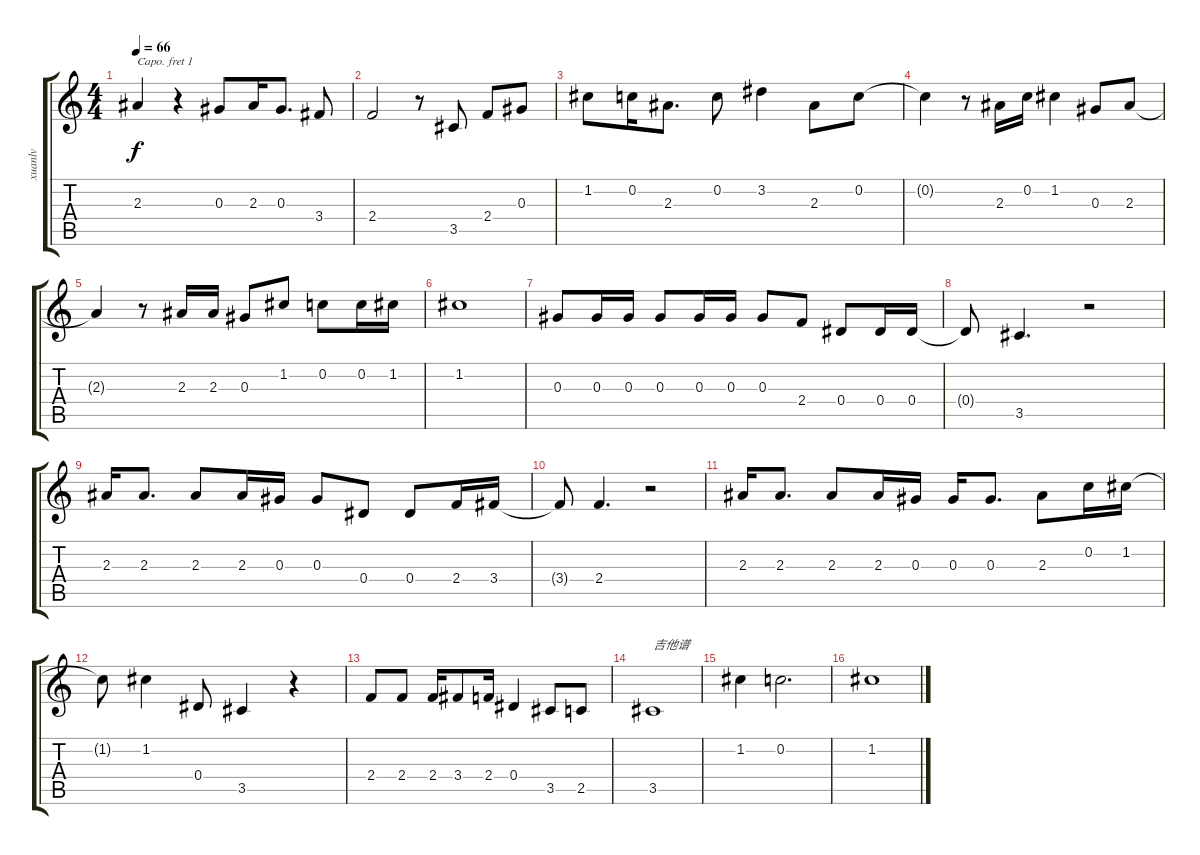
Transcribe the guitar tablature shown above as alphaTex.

\track ("xuanlv" "xuanlv") {instrument acousticguitarsteel}
\staff {score tabs}
\capo 1
\tuning (E4 B3 G3 D3 A2 E2) {hide}
\ts (4 4)
\tempo 66
\clef g2
\ks c
2.3{t}.4{dy f} r.4 0.3.8 2.3.16 0.3.8{d} 3.4.8 |
2.4.2 r.8 3.5.8 2.4.8 0.3.8 |
1.2.8 0.2.16 2.3.8{d} 0.2.8 3.2.4 2.3.8 0.2.8 |
0.2{t}.4 r.8 2.3.16 0.2.16 1.2.4 0.3.8 2.3.8 |
2.3{t}.4 r.8 2.3.16 2.3.16 0.3.8 1.2.8 0.2.8 0.2.16 1.2.16 |
1.2.1 |
0.3.8 0.3.16 0.3.16 0.3.8 0.3.16 0.3.16 0.3.8 2.4.8 0.4.8 0.4.16 0.4.16 |
0.4{t}.8 3.5.4{d} r.2 |
2.3.16 2.3.8{d} 2.3.8 2.3.16 0.3.16 0.3.8 0.4.8 0.4.8 2.4.16 3.4.16 |
3.4{t}.8 2.4.4{d} r.2 |
2.3.16 2.3.8{d} 2.3.8 2.3.16 0.3.16 0.3.16 0.3.8{d} 2.3.8 0.2.16 1.2.16 |
1.2{t}.8 1.2.4 0.4.8 3.5.4 r.4 |
2.4.8 2.4.8 2.4.16 3.4.8 2.4.16 0.4.4 3.5.8 2.5.8 |
3.5.1{txt "吉他谱"} |
1.2.4 0.2.2{d} |
1.2.1
